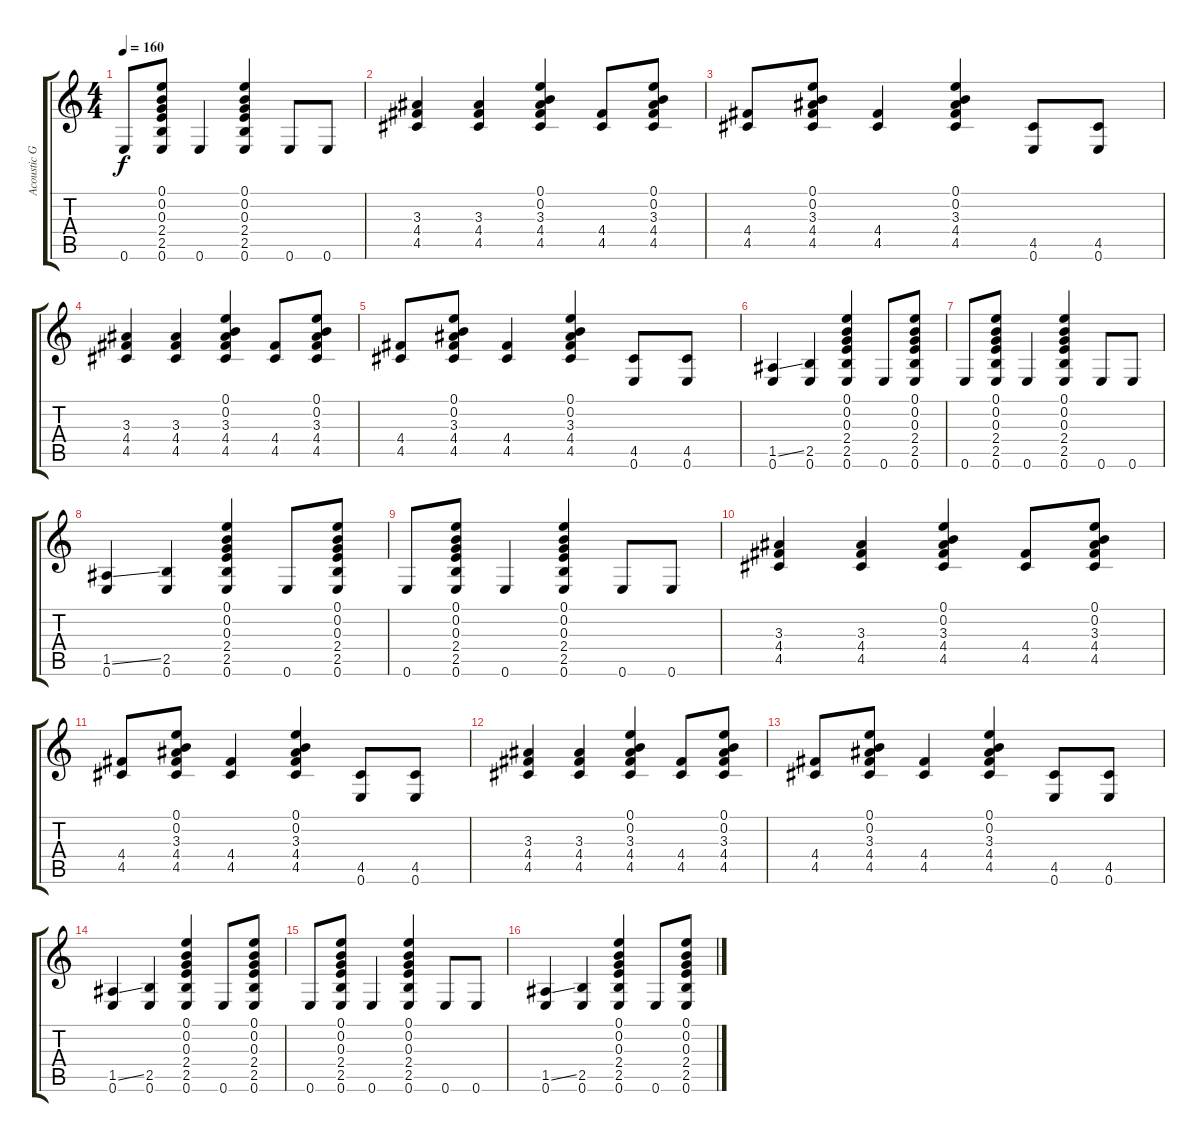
\track ("Acoustic Guitar ( Normal tuning )" "Acoustic G") {instrument acousticguitarsteel}
\staff {score tabs}
\tuning (E4 B3 G3 D3 A2 E2) {hide}
\ts (4 4)
\tempo 160
\clef g2
\ks c
0.6.8{dy f} (0.1 0.2 0.3 2.4 2.5 0.6).8 0.6.4 (0.1 0.2 0.3 2.4 2.5 0.6).4 0.6.8 0.6.8 |
(3.3 4.4 4.5).4 (3.3 4.4 4.5).4 (0.1 0.2 3.3 4.4 4.5).4 (4.4 4.5).8 (0.1 0.2 3.3 4.4 4.5).8 |
(4.4 4.5).8 (0.1 0.2 3.3 4.4 4.5).8 (4.4 4.5).4 (0.1 0.2 3.3 4.4 4.5).4 (4.5 0.6).8 (4.5 0.6).8 |
(3.3 4.4 4.5).4 (3.3 4.4 4.5).4 (0.1 0.2 3.3 4.4 4.5).4 (4.4 4.5).8 (0.1 0.2 3.3 4.4 4.5).8 |
(4.4 4.5).8 (0.1 0.2 3.3 4.4 4.5).8 (4.4 4.5).4 (0.1 0.2 3.3 4.4 4.5).4 (4.5 0.6).8 (4.5 0.6).8 |
(1.5{ss} 0.6).4 (2.5 0.6).4 (0.1 0.2 0.3 2.4 2.5 0.6).4 0.6.8 (0.1 0.2 0.3 2.4 2.5 0.6).8 |
0.6.8 (0.1 0.2 0.3 2.4 2.5 0.6).8 0.6.4 (0.1 0.2 0.3 2.4 2.5 0.6).4 0.6.8 0.6.8 |
(1.5{ss} 0.6).4 (2.5 0.6).4 (0.1 0.2 0.3 2.4 2.5 0.6).4 0.6.8 (0.1 0.2 0.3 2.4 2.5 0.6).8 |
0.6.8 (0.1 0.2 0.3 2.4 2.5 0.6).8 0.6.4 (0.1 0.2 0.3 2.4 2.5 0.6).4 0.6.8 0.6.8 |
(3.3 4.4 4.5).4 (3.3 4.4 4.5).4 (0.1 0.2 3.3 4.4 4.5).4 (4.4 4.5).8 (0.1 0.2 3.3 4.4 4.5).8 |
(4.4 4.5).8 (0.1 0.2 3.3 4.4 4.5).8 (4.4 4.5).4 (0.1 0.2 3.3 4.4 4.5).4 (4.5 0.6).8 (4.5 0.6).8 |
(3.3 4.4 4.5).4 (3.3 4.4 4.5).4 (0.1 0.2 3.3 4.4 4.5).4 (4.4 4.5).8 (0.1 0.2 3.3 4.4 4.5).8 |
(4.4 4.5).8 (0.1 0.2 3.3 4.4 4.5).8 (4.4 4.5).4 (0.1 0.2 3.3 4.4 4.5).4 (4.5 0.6).8 (4.5 0.6).8 |
(1.5{ss} 0.6).4 (2.5 0.6).4 (0.1 0.2 0.3 2.4 2.5 0.6).4 0.6.8 (0.1 0.2 0.3 2.4 2.5 0.6).8 |
0.6.8 (0.1 0.2 0.3 2.4 2.5 0.6).8 0.6.4 (0.1 0.2 0.3 2.4 2.5 0.6).4 0.6.8 0.6.8 |
(1.5{ss} 0.6).4 (2.5 0.6).4 (0.1 0.2 0.3 2.4 2.5 0.6).4 0.6.8 (0.1 0.2 0.3 2.4 2.5 0.6).8
